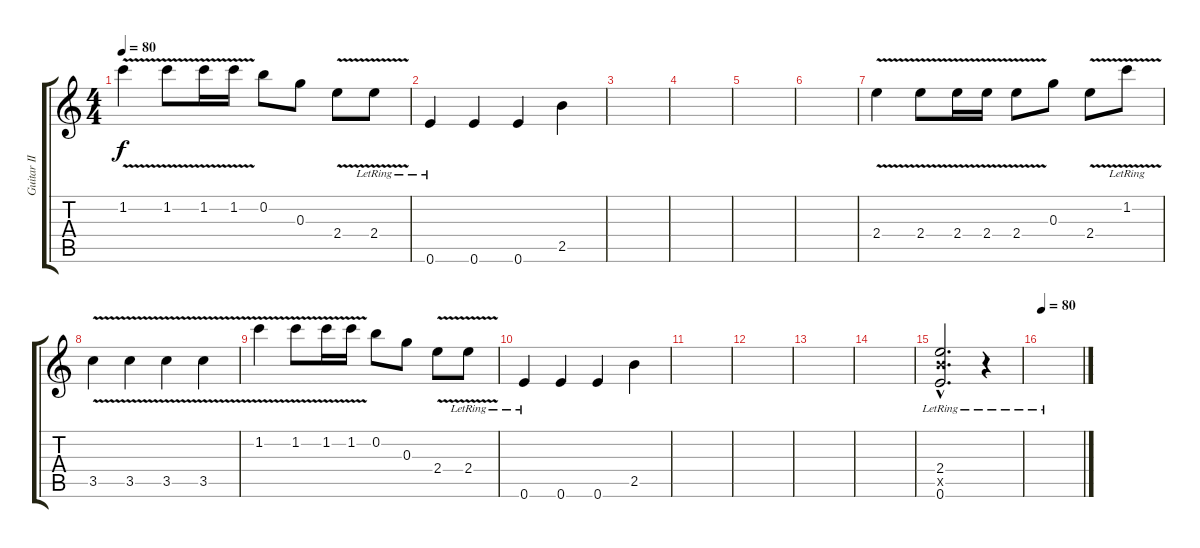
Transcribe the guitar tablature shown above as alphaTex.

\track ("Guitar II Boost" "Guitar II ") {instrument guitarharmonics}
\staff {score tabs}
\tuning (E5 B4 G4 D4 A3 E3) {hide}
\ts (4 4)
\tempo 80
\clef g2
\ks c
1.2{v}.4{dy f balance 5} 1.2{v}.8 1.2{v}.16 1.2{v}.16 0.2.8 0.3.8 2.4{v}.8 2.4{v lr}.8 |
0.6{lr}.4 0.6.4 0.6.4 2.5.4 |
|
|
|
|
2.4{v}.4{volume 12 balance 11} 2.4{v}.8 2.4{v}.16 2.4{v}.16 2.4{v}.8 0.3.8 2.4{v}.8 1.2{v lr}.8 |
3.5{v}.4{balance 3} 3.5{v}.4{volume 14 balance 13} 3.5{v}.4{balance 3} 3.5{v}.4{balance 13} |
1.2{v}.4{balance 5} 1.2{v}.8 1.2{v}.16 1.2{v}.16 0.2.8 0.3.8 2.4{v}.8 2.4{v lr}.8 |
0.6{lr}.4 0.6.4 0.6.4 2.5.4 |
|
|
|
|
(2.4{hac lr} 2.5{hac x} 0.6{hac lr}).2{d volume 0} r.4 |
\tempo 80
